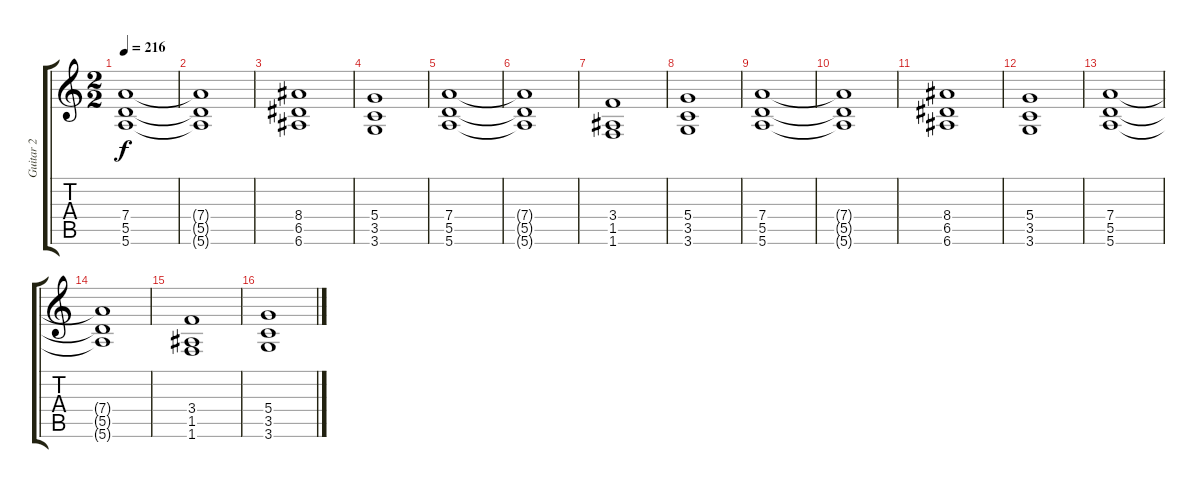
\track ("Guitar 2" "Guitar 2") {instrument distortionguitar}
\staff {score tabs}
\tuning (E4 B3 G3 D3 A2 E2) {hide}
\ts (2 2)
\tempo 216
\clef g2
\ks c
(7.4 5.5 5.6).1{dy f} |
(7.4{t} 5.5{t} 5.6{t}).1 |
(8.4 6.5 6.6).1 |
(5.4 3.5 3.6).1 |
(7.4 5.5 5.6).1 |
(7.4{t} 5.5{t} 5.6{t}).1 |
(3.4 1.5 1.6).1 |
(5.4 3.5 3.6).1 |
(7.4 5.5 5.6).1 |
(7.4{t} 5.5{t} 5.6{t}).1 |
(8.4 6.5 6.6).1 |
(5.4 3.5 3.6).1 |
(7.4 5.5 5.6).1 |
(7.4{t} 5.5{t} 5.6{t}).1 |
(3.4 1.5 1.6).1 |
(5.4 3.5 3.6).1
